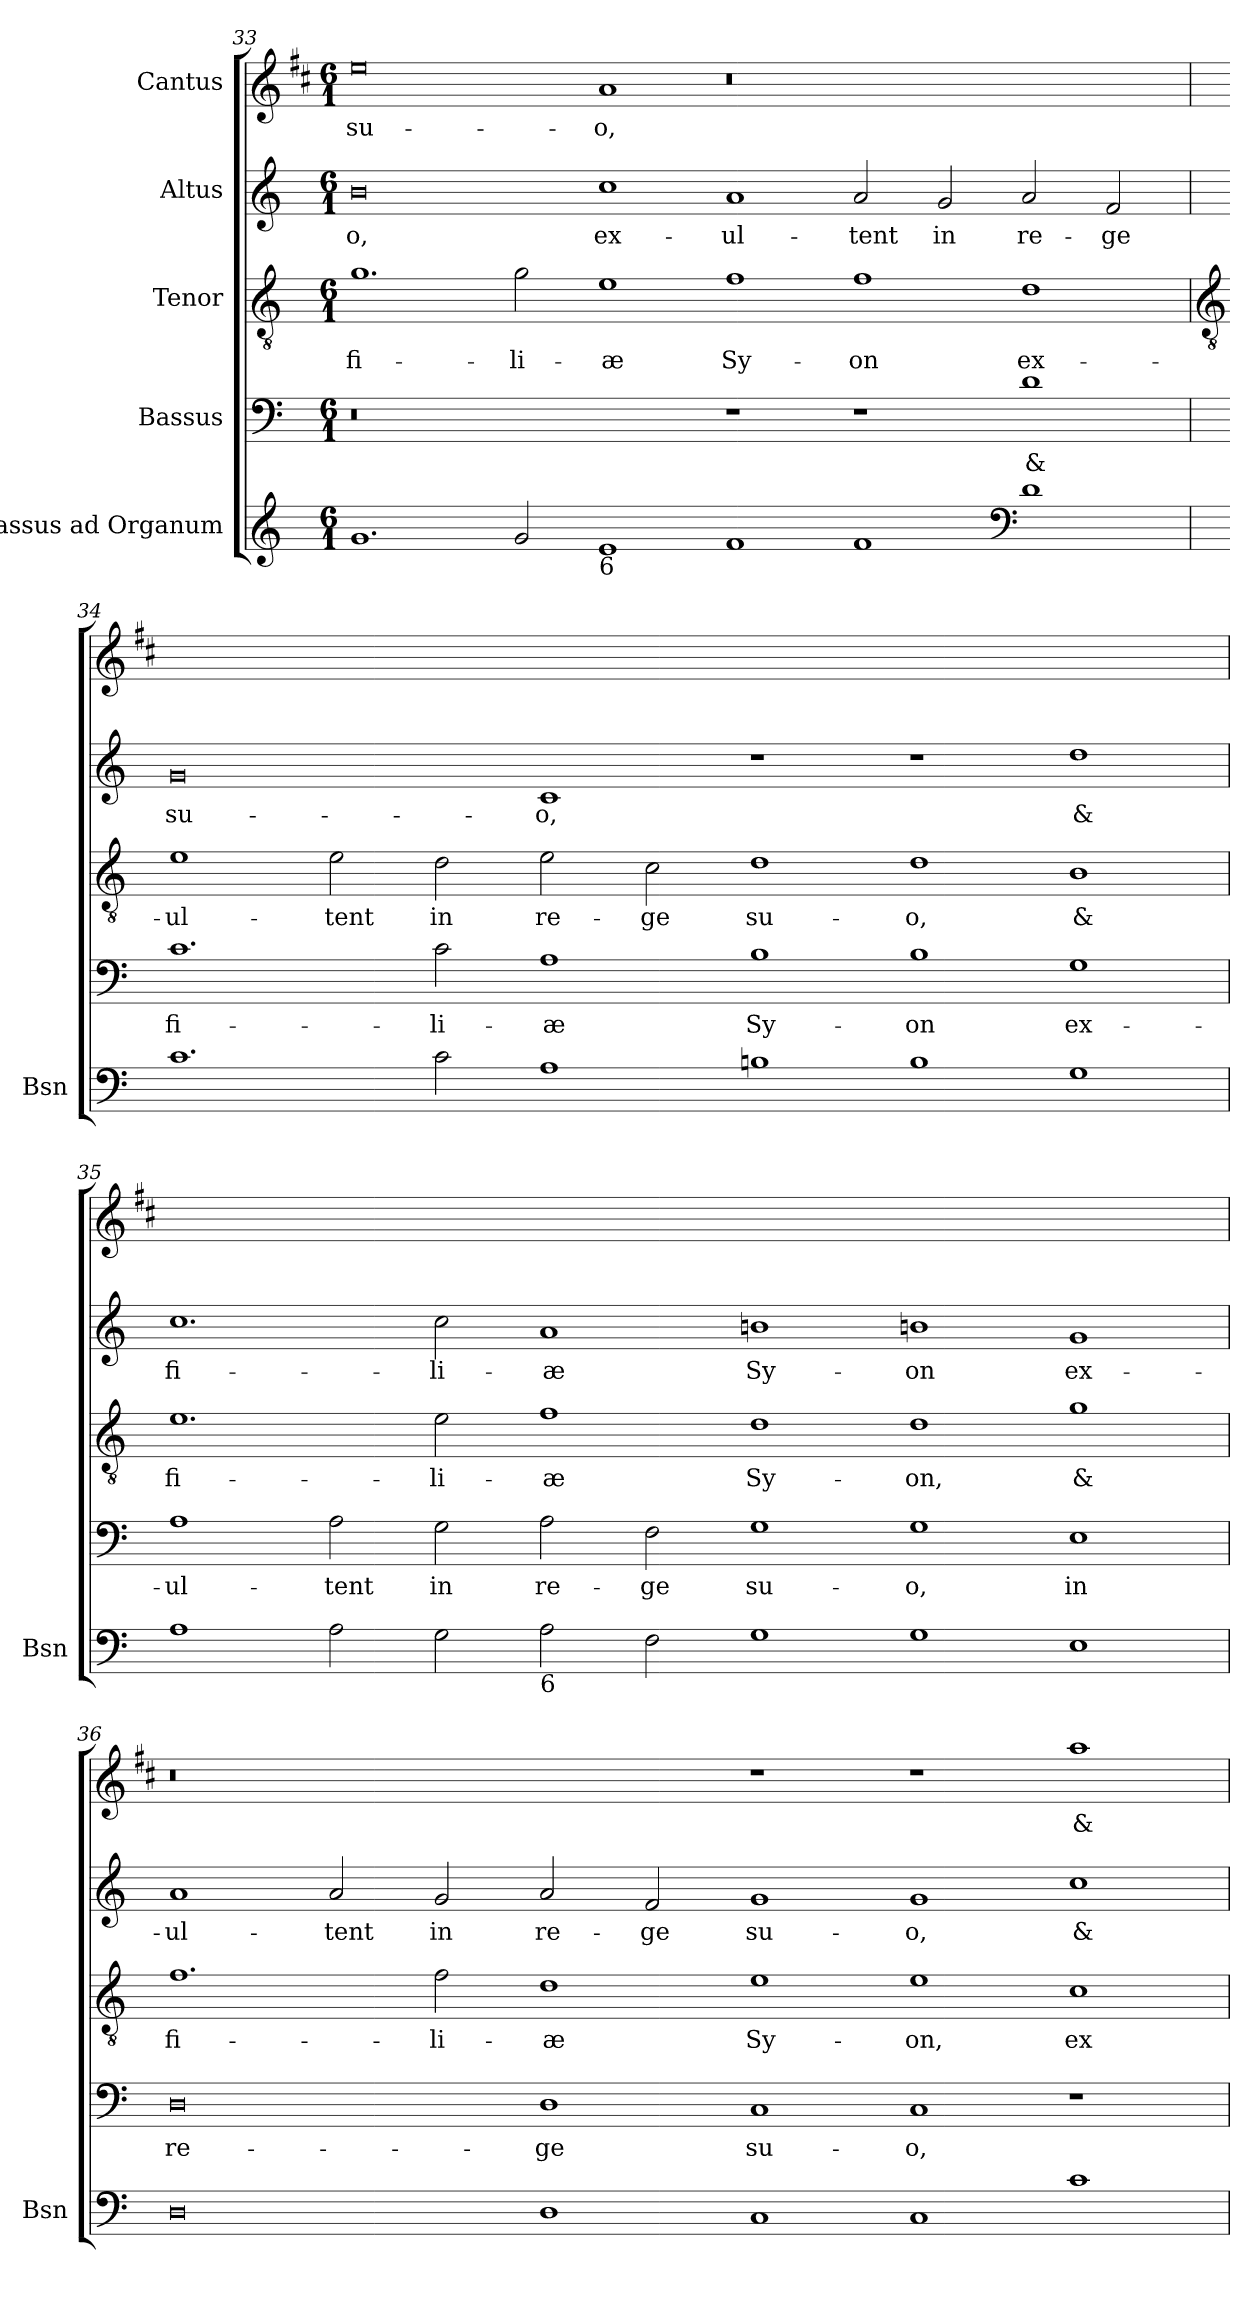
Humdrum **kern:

**kern	**kern	**text	**kern	**text	**kern	**text	**kern	**text
*part5	*part4	*part4	*part3	*part3	*part2	*part2	*part1	*part1
*staff5	*staff4	*staff4	*staff3	*staff3	*staff2	*staff2	*staff1	*staff1
*I"Bassus ad Organum	*I"Bassus	*	*I"Tenor	*	*I"Altus	*	*I"Cantus	*
*I'Bsn	*	*	*	*	*	*	*	*
*clefG2	*clefF4	*	*clefGv2	*	*clefG2	*	*clefG2	*
*	*	*	*	*	*	*	*ITrd1c2	*
*k[]	*k[]	*	*k[]	*	*k[]	*	*k[]	*
*C:	*C:	*	*C:	*	*C:	*	*C:	*
*M6/1	*M6/1	*	*M6/1	*	*M6/1	*	*M6/1	*
=33	=33	=33	=33	=33	=33	=33	=33	=33
!	!	!	!	!LO:LY:b	!	!LO:LY:b	!	!LO:LY:b
1.g	0.r	.	1.g	fi-	0b	o,	0dd	su-
!	!	!	!	!LO:LY:b	!	!	!	!
2g	.	.	2g	-li-	.	.	.	.
!LO:TX:b:t=6	!	!	!	!	!	!	!	!
!	!	!	!	!LO:LY:b	!	!LO:LY:b	!	!LO:LY:b
1e	.	.	1e	-æ	1cc	ex-	1g	-o,
!	!	!	!	!LO:LY:b	!	!LO:LY:b	!	!
1f	1r	.	1f	Sy-	1a	-ul-	0.r	.
!	!	!	!	!LO:LY:b	!	!LO:LY:b	!	!
1f	1r	.	1f	-on	2a	-tent	.	.
!	!	!	!	!	!	!LO:LY:b	!	!
.	.	.	.	.	2g	in	.	.
*clefF4	*	*	*	*	*	*	*	*
!	!	!LO:LY:b	!	!LO:LY:b	!	!LO:LY:b	!	!
1d	1d	&	1d	ex-	2a	re-	.	.
!	!	!	!	!	!	!LO:LY:b	!	!
.	.	.	.	.	2f	-ge	.	.
!!LO:LB:g=z
=34	=34	=34	=34	=34	=34	=34	=34	=34
*	*	*	*clefGv2	*	*	*	*	*
!	!	!LO:LY:b	!	!LO:LY:b	!	!LO:LY:b	!	!
1.c	1.c	fi-	1e	-ul-	0g	su-	00.ryy	.
!	!	!	!	!LO:LY:b	!	!	!	!
.	.	.	2e	-tent	.	.	.	.
!	!	!LO:LY:b	!	!LO:LY:b	!	!	!	!
2c	2c	-li-	2d	in	.	.	.	.
!	!	!LO:LY:b	!	!LO:LY:b	!	!LO:LY:b	!	!
1A	1A	-æ	2e	re-	1c	-o,	.	.
!	!	!	!	!LO:LY:b	!	!	!	!
.	.	.	2c	-ge	.	.	.	.
!	!	!LO:LY:b	!	!LO:LY:b	!	!	!	!
1Bn	1B	Sy-	1d	su-	1r	.	.	.
!	!	!LO:LY:b	!	!LO:LY:b	!	!	!	!
1B	1B	-on	1d	-o,	1r	.	.	.
!	!	!LO:LY:b	!	!LO:LY:b	!	!LO:LY:b	!	!
1G	1G	ex-	1B	&	1dd	&	.	.
=35	=35	=35	=35	=35	=35	=35	=35	=35
!	!	!LO:LY:b	!	!LO:LY:b	!	!LO:LY:b	!	!
1A	1A	-ul-	1.e	fi-	1.cc	fi-	00.ryy	.
!	!	!LO:LY:b	!	!	!	!	!	!
2A	2A	-tent	.	.	.	.	.	.
!	!	!LO:LY:b	!	!LO:LY:b	!	!LO:LY:b	!	!
2G	2G	in	2e	-li-	2cc	-li-	.	.
!LO:TX:b:t=6	!	!	!	!	!	!	!	!
!	!	!LO:LY:b	!	!LO:LY:b	!	!LO:LY:b	!	!
2A	2A	re-	1f	-æ	1a	-æ	.	.
!	!	!LO:LY:b	!	!	!	!	!	!
2F	2F	-ge	.	.	.	.	.	.
!	!	!LO:LY:b	!	!LO:LY:b	!	!LO:LY:b	!	!
1G	1G	su-	1d	Sy-	1bn	Sy-	.	.
!	!	!LO:LY:b	!	!LO:LY:b	!	!LO:LY:b	!	!
1G	1G	-o,	1d	-on,	1bn	-on	.	.
!	!	!LO:LY:b	!	!LO:LY:b	!	!LO:LY:b	!	!
1E	1E	in	1g	&	1g	ex-	.	.
=36	=36	=36	=36	=36	=36	=36	=36	=36
!	!	!LO:LY:b	!	!LO:LY:b	!	!LO:LY:b	!	!
0D	0D	re-	1.f	fi-	1a	-ul-	0.r	.
!	!	!	!	!	!	!LO:LY:b	!	!
.	.	.	.	.	2a	-tent	.	.
!	!	!	!	!LO:LY:b	!	!LO:LY:b	!	!
.	.	.	2f	-li-	2g	in	.	.
!	!	!LO:LY:b	!	!LO:LY:b	!	!LO:LY:b	!	!
1D	1D	-ge	1d	-æ	2a	re-	.	.
!	!	!	!	!	!	!LO:LY:b	!	!
.	.	.	.	.	2f	-ge	.	.
!	!	!LO:LY:b	!	!LO:LY:b	!	!LO:LY:b	!	!
1C	1C	su-	1e	Sy-	1g	su-	1r	.
!	!	!LO:LY:b	!	!LO:LY:b	!	!LO:LY:b	!	!
1C	1C	-o,	1e	-on,	1g	-o,	1r	.
!	!	!	!	!LO:LY:b	!	!LO:LY:b	!	!LO:LY:b
1c	1r	.	1c	ex-	1cc	&	1gg	&
=	=	=	=	=	=	=	=	=
*-	*-	*-	*-	*-	*-	*-	*-	*-
